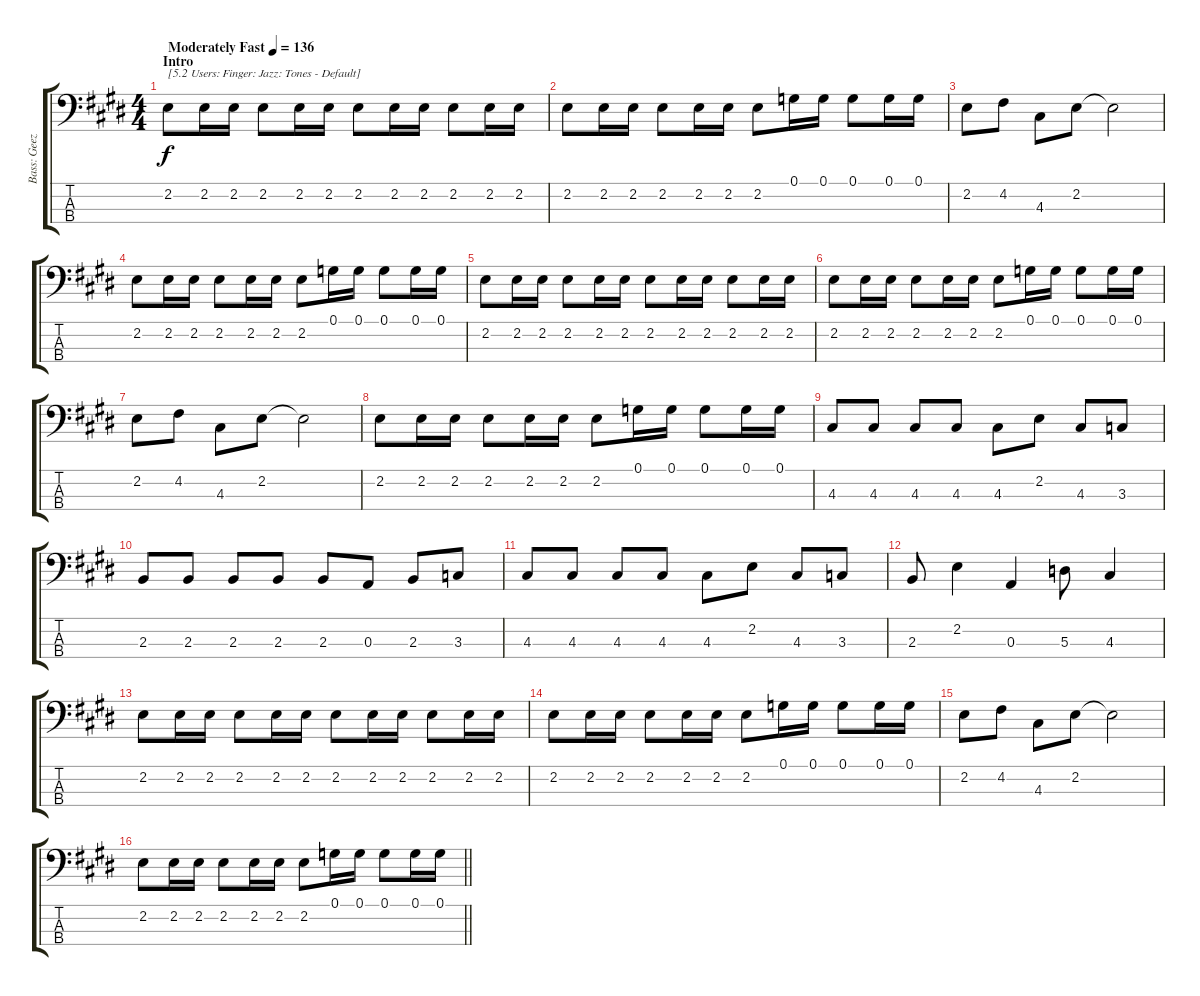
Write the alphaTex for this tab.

\track ("Bass: Geezer" "Bass: Geez") {instrument electricbassfinger}
\staff {score tabs}
\tuning (G2 D2 A1 E1) {hide}
\ts (4 4)
\section ("" "Intro")
\tempo (136 "Moderately Fast")
\clef f4
\ks e
2.2.8{txt "[5.2 Users: Finger: Jazz: Tones - Default]" dy f instrument electricbassfinger} 2.2.16 2.2.16 2.2.8 2.2.16 2.2.16 2.2.8 2.2.16 2.2.16 2.2.8 2.2.16 2.2.16 |
2.2.8 2.2.16 2.2.16 2.2.8 2.2.16 2.2.16 2.2.8 0.1.16 0.1.16 0.1.8 0.1.16 0.1.16 |
2.2.8 4.2.8 4.3.8 2.2.8 2.2{t}.2 |
2.2.8 2.2.16 2.2.16 2.2.8 2.2.16 2.2.16 2.2.8 0.1.16 0.1.16 0.1.8 0.1.16 0.1.16 |
2.2.8 2.2.16 2.2.16 2.2.8 2.2.16 2.2.16 2.2.8 2.2.16 2.2.16 2.2.8 2.2.16 2.2.16 |
2.2.8 2.2.16 2.2.16 2.2.8 2.2.16 2.2.16 2.2.8 0.1.16 0.1.16 0.1.8 0.1.16 0.1.16 |
2.2.8 4.2.8 4.3.8 2.2.8 2.2{t}.2 |
2.2.8 2.2.16 2.2.16 2.2.8 2.2.16 2.2.16 2.2.8 0.1.16 0.1.16 0.1.8 0.1.16 0.1.16 |
4.3.8 4.3.8 4.3.8 4.3.8 4.3.8 2.2.8 4.3.8 3.3.8 |
2.3.8 2.3.8 2.3.8 2.3.8 2.3.8 0.3.8 2.3.8 3.3.8 |
4.3.8 4.3.8 4.3.8 4.3.8 4.3.8 2.2.8 4.3.8 3.3.8 |
2.3.8 2.2.4 0.3.4 5.3.8 4.3.4 |
2.2.8 2.2.16 2.2.16 2.2.8 2.2.16 2.2.16 2.2.8 2.2.16 2.2.16 2.2.8 2.2.16 2.2.16 |
2.2.8 2.2.16 2.2.16 2.2.8 2.2.16 2.2.16 2.2.8 0.1.16 0.1.16 0.1.8 0.1.16 0.1.16 |
2.2.8 4.2.8 4.3.8 2.2.8 2.2{t}.2 |
\barLineRight lightlight
2.2.8 2.2.16 2.2.16 2.2.8 2.2.16 2.2.16 2.2.8 0.1.16 0.1.16 0.1.8 0.1.16 0.1.16
